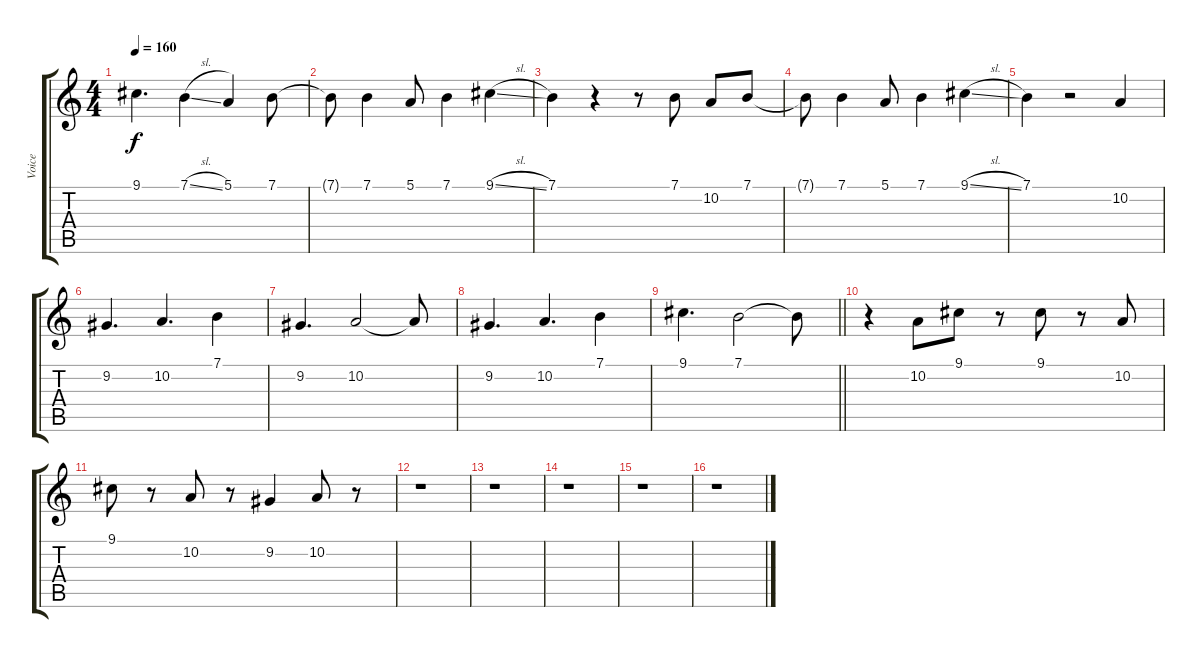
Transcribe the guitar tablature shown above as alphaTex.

\track ("Voice" "Voice") {instrument clarinet}
\staff {score tabs}
\tuning (E4 B3 G3 D3 A2 E2) {hide}
\ts (4 4)
\tempo 160
\clef g2
\ks c
9.1.4{d dy f} 7.1{sl}.4 5.1.4 7.1.8 |
7.1{t}.8 7.1.4 5.1.8 7.1.4 9.1{sl}.4 |
7.1.4 r.4 r.8 7.1.8 10.2.8 7.1.8 |
7.1{t}.8 7.1.4 5.1.8 7.1.4 9.1{sl}.4 |
7.1.4 r.2 10.2.4 |
9.2.4{d} 10.2.4{d} 7.1.4 |
9.2.4{d} 10.2.2 10.2{t}.8 |
9.2.4{d} 10.2.4{d} 7.1.4 |
\barLineRight lightlight
9.1.4{d} 7.1.2 7.1{t}.8 |
\section ("" "")
r.4 10.2.8 9.1.8 r.8 9.1.8 r.8 10.2.8 |
9.1.8 r.8 10.2.8 r.8 9.2.4 10.2.8 r.8 |
r.1 |
r.1 |
r.1 |
r.1 |
r.1
